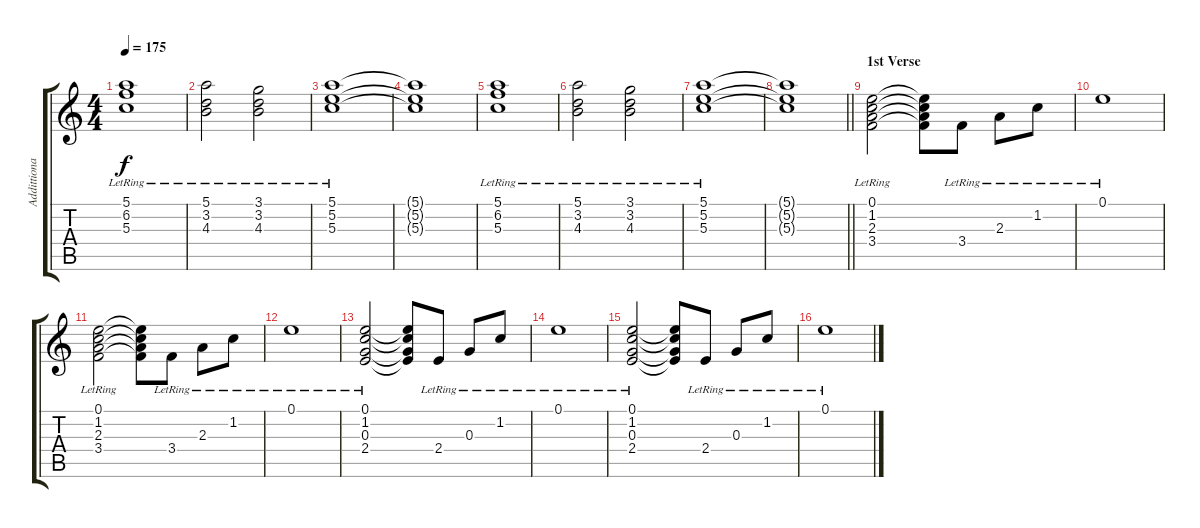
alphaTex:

\track ("Addittional Guitar" "Addittiona") {instrument electricguitarclean}
\staff {score tabs}
\tuning (E4 B3 G3 D3 A2 E2) {hide}
\ts (4 4)
\tempo 175
\clef g2
\ks c
(5.1{lr} 6.2{lr} 5.3{lr}).1{dy f} |
(5.1{lr} 3.2{lr} 4.3{lr}).2 (3.1{lr} 3.2{lr} 4.3{lr}).2 |
(5.1{lr} 5.2{lr} 5.3{lr}).1 |
(5.1{t} 5.2{t} 5.3{t}).1 |
(5.1{lr} 6.2{lr} 5.3{lr}).1 |
(5.1{lr} 3.2{lr} 4.3{lr}).2 (3.1{lr} 3.2{lr} 4.3{lr}).2 |
(5.1{lr} 5.2{lr} 5.3{lr}).1 |
\barLineRight lightlight
(5.1{t} 5.2{t} 5.3{t}).1 |
\section ("" "1st Verse")
(0.1{lr} 1.2{lr} 2.3{lr} 3.4{lr}).2{volume 12 instrument electricguitarclean} (0.1{t} 1.2{t} 2.3{t} 3.4{t}).8 3.4{lr}.8 2.3{lr}.8 1.2{lr}.8 |
0.1{lr}.1 |
(0.1{lr} 1.2{lr} 2.3{lr} 3.4{lr}).2 (0.1{t} 1.2{t} 2.3{t} 3.4{t}).8 3.4{lr}.8 2.3{lr}.8 1.2{lr}.8 |
0.1{lr}.1 |
(0.1{lr} 1.2{lr} 0.3{lr} 2.4{lr}).2 (0.1{t} 1.2{t} 0.3{t} 2.4{t}).8 2.4{lr}.8 0.3{lr}.8 1.2{lr}.8 |
0.1{lr}.1 |
(0.1{lr} 1.2{lr} 0.3{lr} 2.4{lr}).2 (0.1{t} 1.2{t} 0.3{t} 2.4{t}).8 2.4{lr}.8 0.3{lr}.8 1.2{lr}.8 |
0.1{lr}.1
